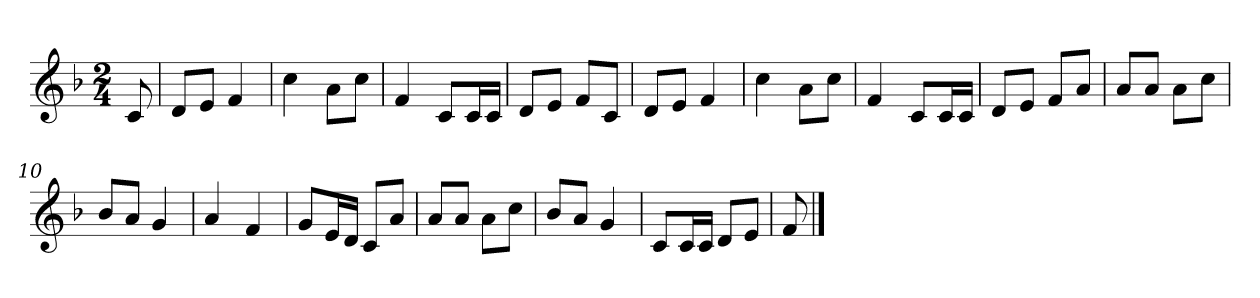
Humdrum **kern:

**kern
*part1
*staff1
*k[b-]
*M2/4
*MM120
=
8c
=1
8dL
8eJ
4f
=2
4cc
8aL
8ccJ
=3
4f
8cL
16cL
16cJJ
=4
8dL
8eJ
8fL
8cJ
=5
8dL
8eJ
4f
=6
4cc
8aL
8ccJ
=7
4f
8cL
16cL
16cJJ
=8
8dL
8eJ
8fL
8aJ
=9
8aL
8aJ
8aL
8ccJ
=10
8b-L
8aJ
4g
=11
4a
4f
=12
8gL
16eL
16dJJ
8cL
8aJ
=13
8aL
8aJ
8aL
8ccJ
=14
8b-L
8aJ
4g
=15
8cL
16cL
16cJJ
8dL
8eJ
=16
8f
==
*-
